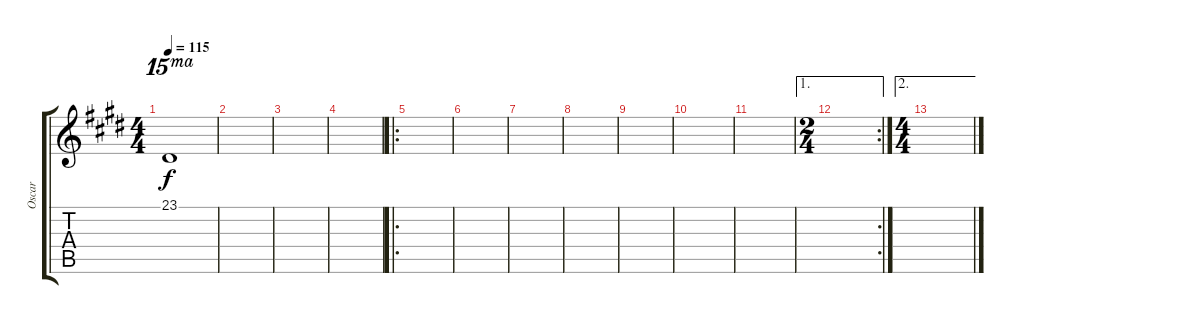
\track ("Oscar" "Oscar") {instrument stringensemble1}
\staff {score tabs}
\tuning (E4 B3 G3 D3 A2 E2) {hide}
\ts (4 4)
\tempo 115
\clef g2
\ks c#minor
23.1{t}.1{ot 15ma dy f} |
|
|
|
\ro
|
|
|
|
|
|
|
\ae 1
\rc 2
\ts (2 4)
|
\ae 2
\ts (4 4)
